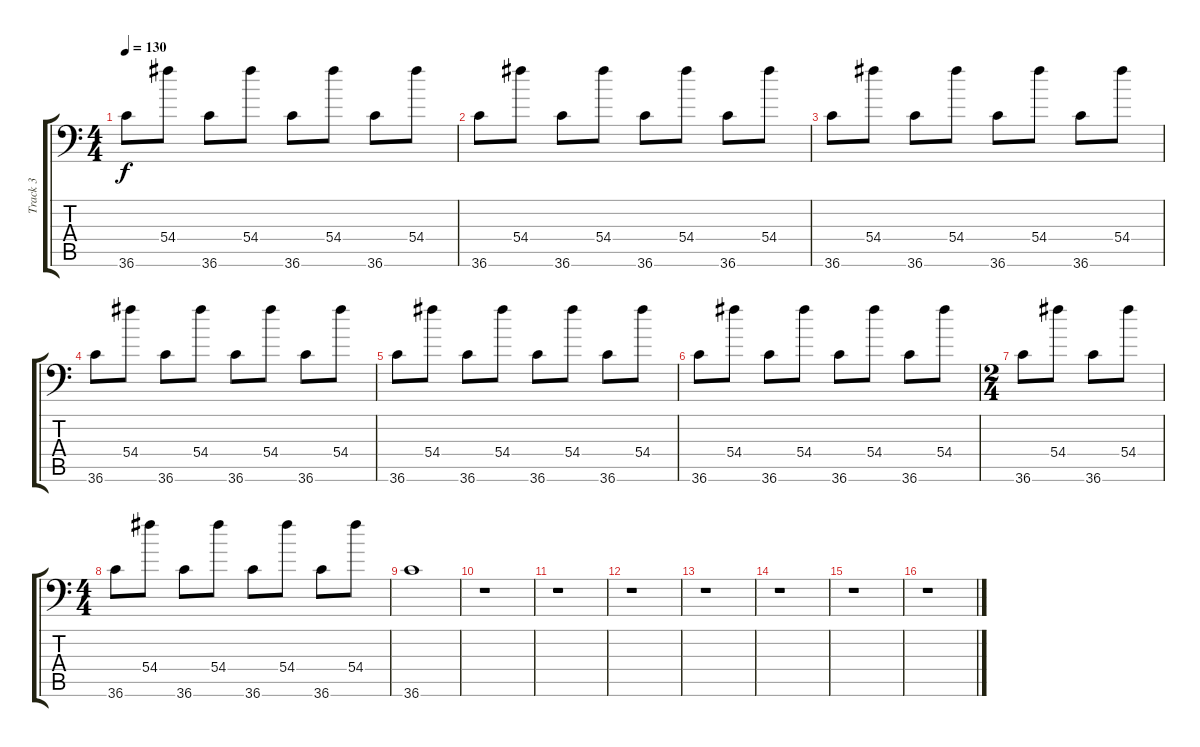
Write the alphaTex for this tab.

\track ("Track 3" "Track 3") {instrument acousticgrandpiano}
\staff {score tabs}
\tuning (C-1 C-1 C-1 C-1 C-1 C-1) {hide}
\ts (4 4)
\tempo 130
\clef f4
\ks c
36.6.8{dy f} 54.4.8 36.6.8 54.4.8 36.6.8 54.4.8 36.6.8 54.4.8 |
36.6.8 54.4.8 36.6.8 54.4.8 36.6.8 54.4.8 36.6.8 54.4.8 |
36.6.8 54.4.8 36.6.8 54.4.8 36.6.8 54.4.8 36.6.8 54.4.8 |
36.6.8 54.4.8 36.6.8 54.4.8 36.6.8 54.4.8 36.6.8 54.4.8 |
36.6.8 54.4.8 36.6.8 54.4.8 36.6.8 54.4.8 36.6.8 54.4.8 |
36.6.8 54.4.8 36.6.8 54.4.8 36.6.8 54.4.8 36.6.8 54.4.8 |
\ts (2 4)
36.6.8 54.4.8 36.6.8 54.4.8 |
\ts (4 4)
36.6.8 54.4.8 36.6.8 54.4.8 36.6.8 54.4.8 36.6.8 54.4.8 |
36.6.1 |
r.1 |
r.1 |
r.1 |
r.1 |
r.1 |
r.1 |
r.1
